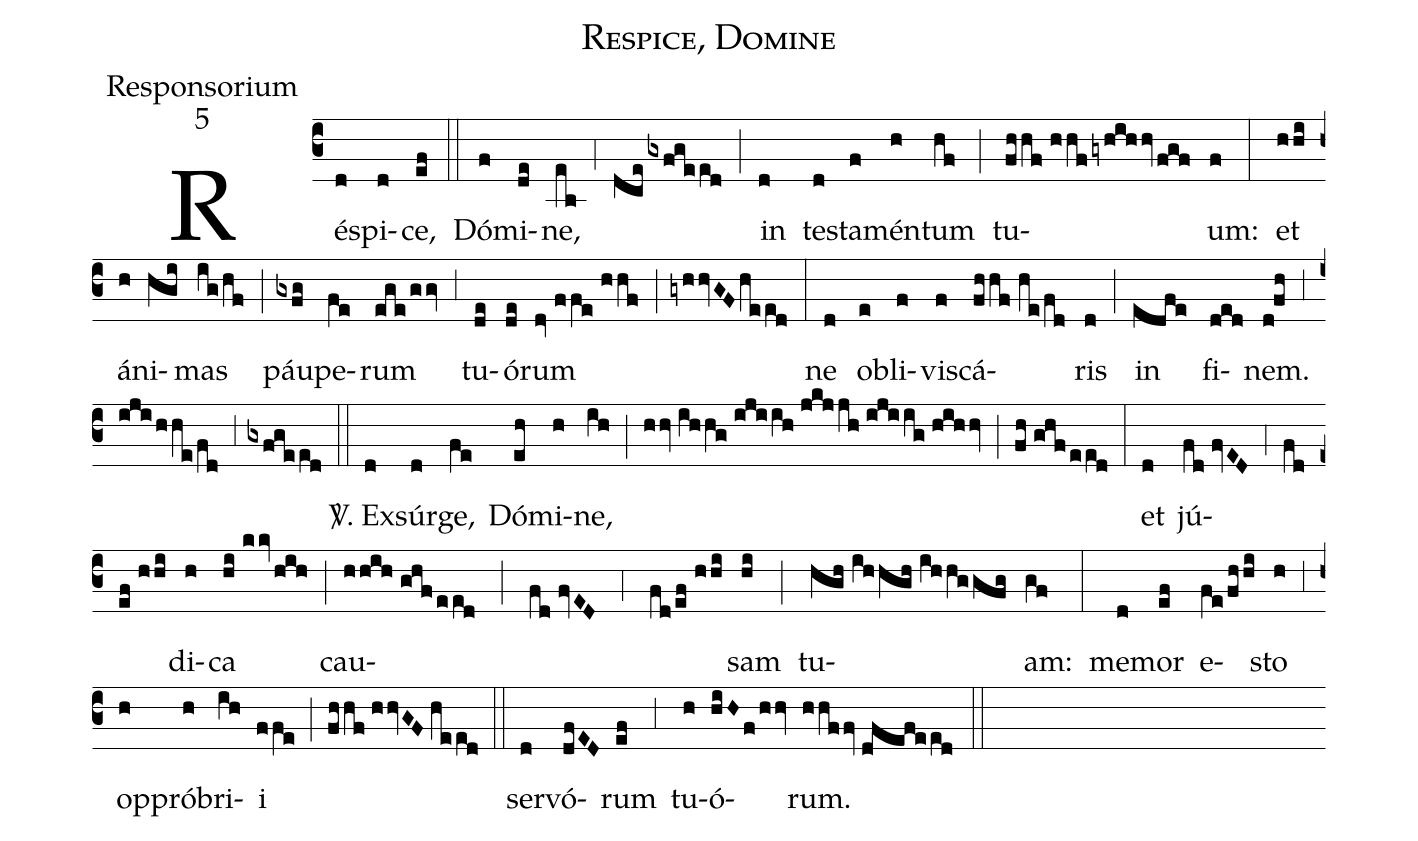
name:Respice, Domine;
office-part:Responsorium;
mode:5;
%%
(c3) Ré(d)spi(d)ce,(ef) (::)
Dó(f)mi(de)ne,(eb) (,4) (dce/gxfgeed) (;) in(d) te(d)sta(f)mén(h)tum(hf) (;) tu(fhhf//hhf/gyhihhv/fgf)um:(f) (:)
et(hhi) á(h)ni(hgi)mas(ig/hf) (;) páu(gxfg)pe(fe)rum(ege/ggv) (,3) tu(de)ó(de)rum(dv//ffe//hhf) (;) (gyhhvGF/heed) (:)
ne(d) o(e)bli(f)vi(f)scá(fhhf//he/fd)ris(d) (;) in(edfe) fi(ded)nem.(d!fh) (,3) (iji/hhe/fd) (,3) (gxfgeed) (::)

<sp>V/</sp>. Ex(d)súr(d)ge,(fe) Dó(eh)mi(h)ne,(ih) (;) (hhv//ihhg//ijiih//jkjjh//ijiig//hihhv) (;) (fh//ghf/eed) (:)
et(d) jú(fd//fvED;4fd/ef//hhi)di(h)ca(hi//kkv/hih) (;) cau(hhih//ghf/eed;fd//fvED;4fd/ef//hhi)sam(hi) (;) tu(hgh//ihhgh//ihhggfg)am:(gf) (:)
me(d)mor(ef) e(fe/fhhi)sto(h) (,3) op(h)pró(h)bri(ih)i(ffe) (;) (fhhf//hhvGF//heed) (::)
ser(d)vó(dfED)rum(ef) (,3) tu(h)ó(hiHf/hhv)rum.(hhffv//dfefeed) (::)
